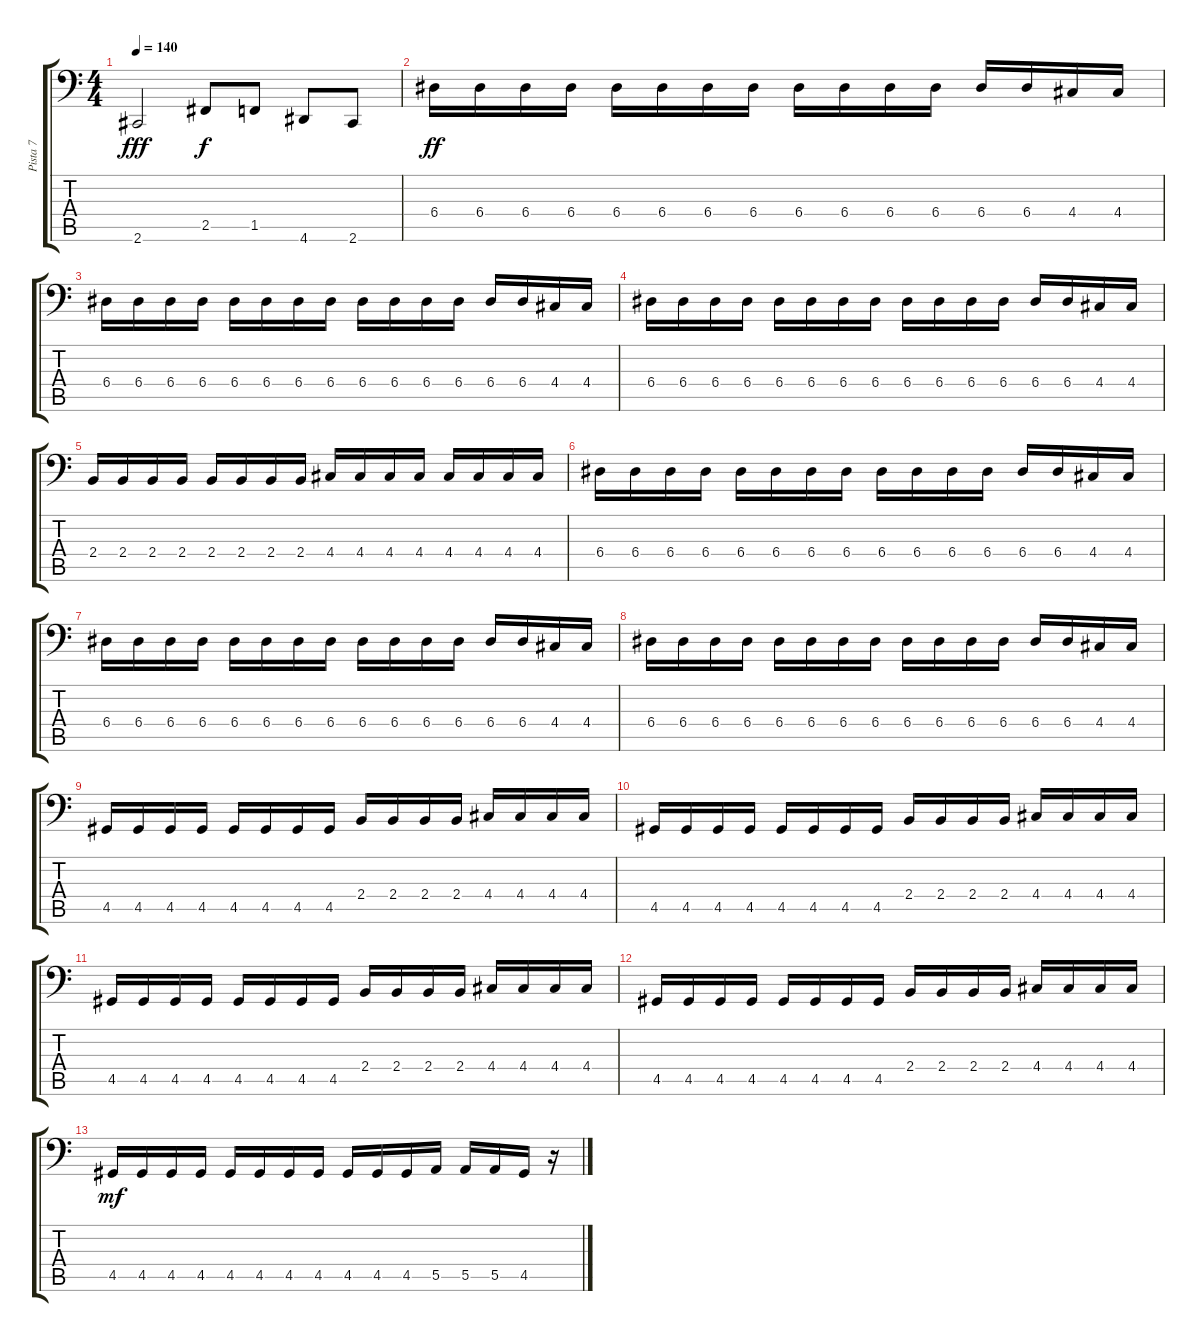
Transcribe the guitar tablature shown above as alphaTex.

\track ("Pista 7" "Pista 7") {instrument electricbassfinger}
\staff {score tabs}
\tuning (C3 G2 D2 A1 E1 B0) {hide}
\ts (4 4)
\tempo 140
\clef f4
\ks c
2.6.2{dy fff} 2.5.8{dy f} 1.5.8 4.6.8 2.6.8 |
6.4.16{dy ff} 6.4.16 6.4.16 6.4.16 6.4.16 6.4.16 6.4.16 6.4.16 6.4.16 6.4.16 6.4.16 6.4.16 6.4.16 6.4.16 4.4.16 4.4.16 |
6.4.16 6.4.16 6.4.16 6.4.16 6.4.16 6.4.16 6.4.16 6.4.16 6.4.16 6.4.16 6.4.16 6.4.16 6.4.16 6.4.16 4.4.16 4.4.16 |
6.4.16 6.4.16 6.4.16 6.4.16 6.4.16 6.4.16 6.4.16 6.4.16 6.4.16 6.4.16 6.4.16 6.4.16 6.4.16 6.4.16 4.4.16 4.4.16 |
2.4.16 2.4.16 2.4.16 2.4.16 2.4.16 2.4.16 2.4.16 2.4.16 4.4.16 4.4.16 4.4.16 4.4.16 4.4.16 4.4.16 4.4.16 4.4.16 |
6.4.16 6.4.16 6.4.16 6.4.16 6.4.16 6.4.16 6.4.16 6.4.16 6.4.16 6.4.16 6.4.16 6.4.16 6.4.16 6.4.16 4.4.16 4.4.16 |
6.4.16 6.4.16 6.4.16 6.4.16 6.4.16 6.4.16 6.4.16 6.4.16 6.4.16 6.4.16 6.4.16 6.4.16 6.4.16 6.4.16 4.4.16 4.4.16 |
6.4.16 6.4.16 6.4.16 6.4.16 6.4.16 6.4.16 6.4.16 6.4.16 6.4.16 6.4.16 6.4.16 6.4.16 6.4.16 6.4.16 4.4.16 4.4.16 |
4.5.16 4.5.16 4.5.16 4.5.16 4.5.16 4.5.16 4.5.16 4.5.16 2.4.16 2.4.16 2.4.16 2.4.16 4.4.16 4.4.16 4.4.16 4.4.16 |
4.5.16 4.5.16 4.5.16 4.5.16 4.5.16 4.5.16 4.5.16 4.5.16 2.4.16 2.4.16 2.4.16 2.4.16 4.4.16 4.4.16 4.4.16 4.4.16 |
4.5.16 4.5.16 4.5.16 4.5.16 4.5.16 4.5.16 4.5.16 4.5.16 2.4.16 2.4.16 2.4.16 2.4.16 4.4.16 4.4.16 4.4.16 4.4.16 |
4.5.16 4.5.16 4.5.16 4.5.16 4.5.16 4.5.16 4.5.16 4.5.16 2.4.16 2.4.16 2.4.16 2.4.16 4.4.16 4.4.16 4.4.16 4.4.16 |
4.5.16{dy mf} 4.5.16 4.5.16 4.5.16 4.5.16 4.5.16 4.5.16 4.5.16 4.5.16 4.5.16 4.5.16 5.5.16 5.5.16 5.5.16 4.5.16 r.16
